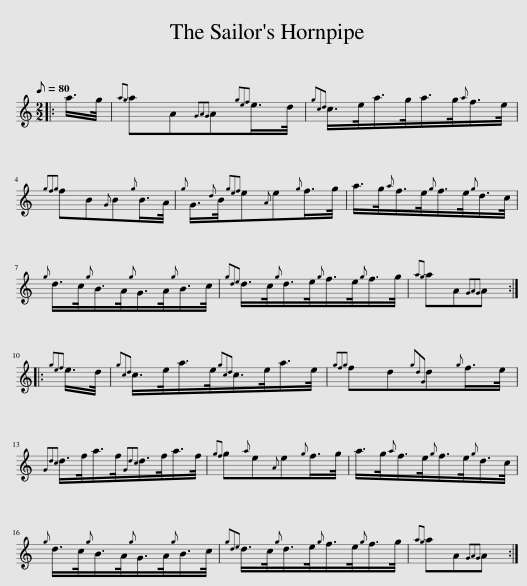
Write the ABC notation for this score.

X:1
L:1/8
Q:1/8=80
M:2/2
I:linebreak $
K:C
V:1 treble
V:1
|: a/>g/ |{ag} aA{GAG}A{gef}e/>d/ |{gcd} c/>e/a/>g/a/>g/{a}f/>e/ |${gfg} fB{G}B{g}B/>A/ |{g} G3/4{d}B/4{gef}e{A}e{g}f/>g/ | %5
 a/>g/{a}f/>e/{g}f/>e/{g}d/>c/ |${g} d/>c/{g}B/>A/{g}G/>A/{g}B/>c/ |{gde} d/>c/{g}d/>e/{g}f/>e/{g}f/>g/ |{ag} aA{GAG}A ::${gef} e/>d/ | %10
{gcd} c/>e/a/>e/{gcd}c/>e/a/>e/ |{gfg} fd{gdG}d{g}f/>e/ |${Gdc} d/>f/a/>f/{Gdc}d/>f/a/>f/ |{gf} g{a}e{A}e{g}f/>g/ | a/>g/{a}f/>e/{g}f/>e/{g}d/>c/ |$ %15
{g} d/>c/{g}B/>A/{g}G/>A/{g}B/>c/ |{gde} d/>c/{g}d/>e/{g}f/>e/{g}f/>g/ |{ag} aA{GAG}A :| %18
